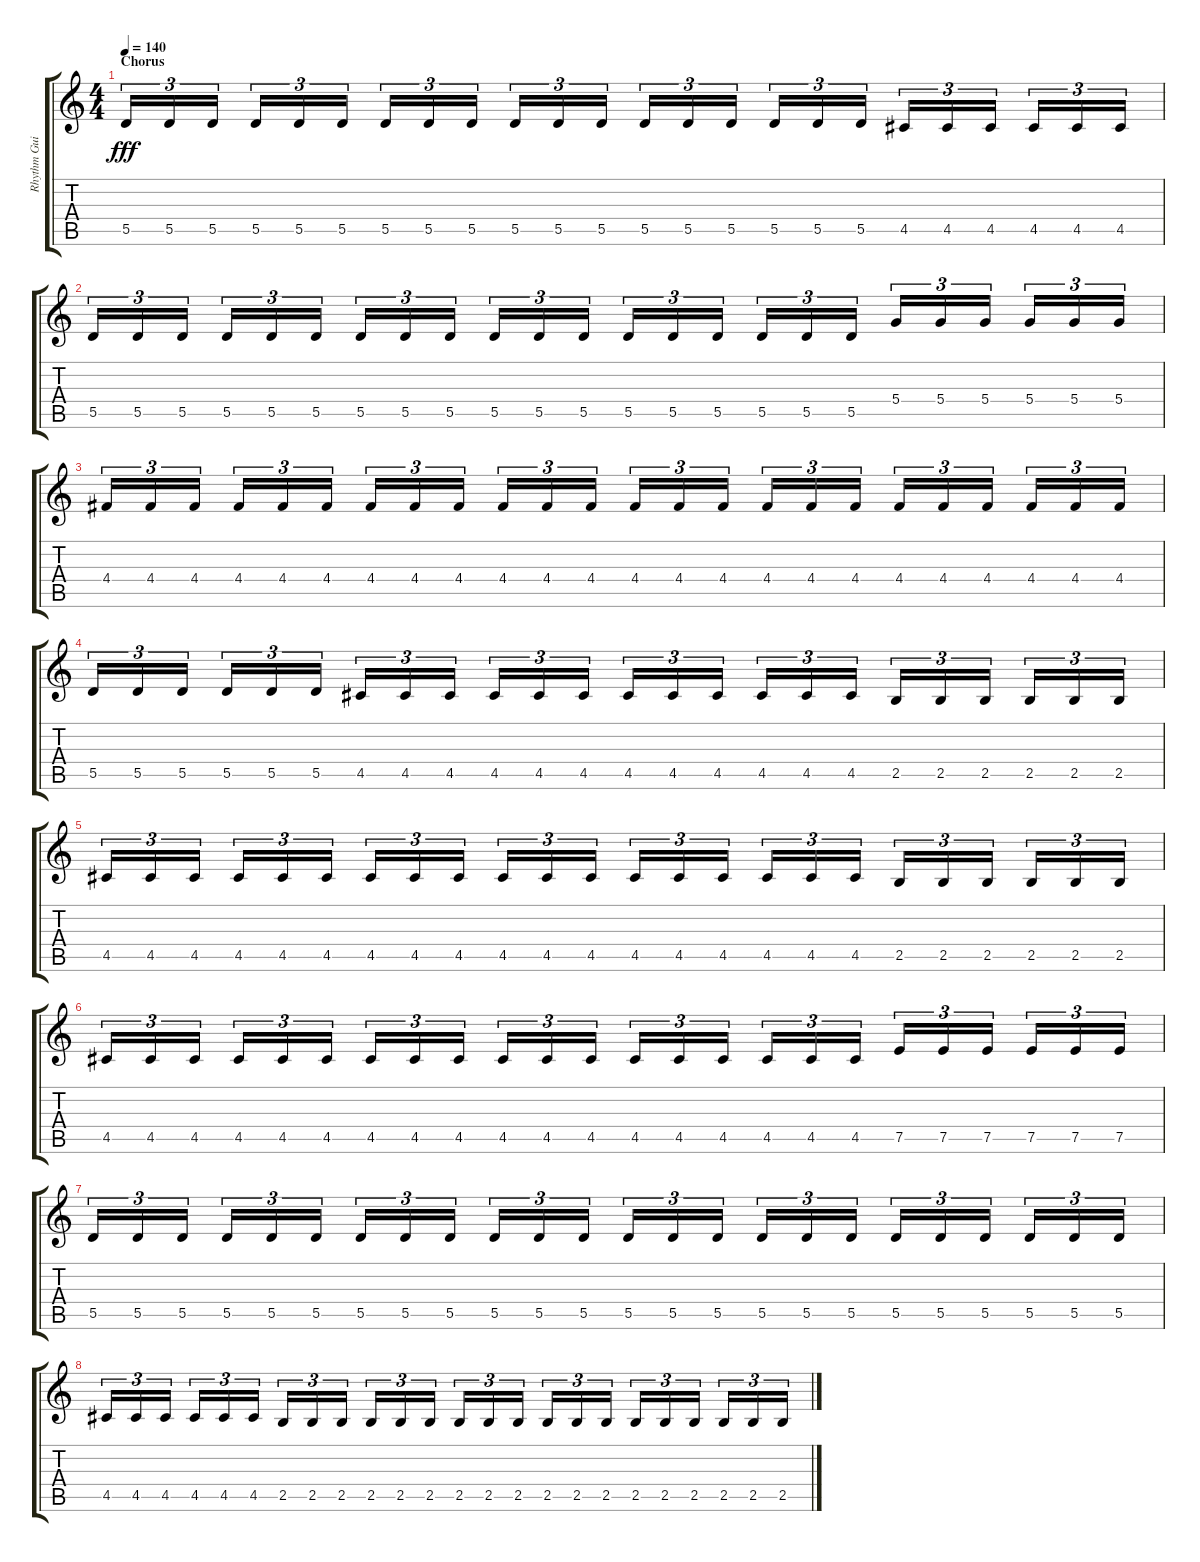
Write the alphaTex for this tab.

\track ("Rhythm Guitar" "Rhythm Gui") {instrument distortionguitar}
\staff {score tabs}
\tuning (E4 B3 G3 D3 A2 E2) {hide}
\ts (4 4)
\section ("" "Chorus")
\tempo 140
\clef g2
\ks c
5.5.16{tu (3 2) dy fff} 5.5.16{tu (3 2)} 5.5.16{tu (3 2) beam splitsecondary} 5.5.16{tu (3 2)} 5.5.16{tu (3 2)} 5.5.16{tu (3 2)} 5.5.16{tu (3 2)} 5.5.16{tu (3 2)} 5.5.16{tu (3 2) beam splitsecondary} 5.5.16{tu (3 2)} 5.5.16{tu (3 2)} 5.5.16{tu (3 2)} 5.5.16{tu (3 2)} 5.5.16{tu (3 2)} 5.5.16{tu (3 2) beam splitsecondary} 5.5.16{tu (3 2)} 5.5.16{tu (3 2)} 5.5.16{tu (3 2)} 4.5.16{tu (3 2)} 4.5.16{tu (3 2)} 4.5.16{tu (3 2) beam splitsecondary} 4.5.16{tu (3 2)} 4.5.16{tu (3 2)} 4.5.16{tu (3 2)} |
5.5.16{tu (3 2)} 5.5.16{tu (3 2)} 5.5.16{tu (3 2) beam splitsecondary} 5.5.16{tu (3 2)} 5.5.16{tu (3 2)} 5.5.16{tu (3 2)} 5.5.16{tu (3 2)} 5.5.16{tu (3 2)} 5.5.16{tu (3 2) beam splitsecondary} 5.5.16{tu (3 2)} 5.5.16{tu (3 2)} 5.5.16{tu (3 2)} 5.5.16{tu (3 2)} 5.5.16{tu (3 2)} 5.5.16{tu (3 2) beam splitsecondary} 5.5.16{tu (3 2)} 5.5.16{tu (3 2)} 5.5.16{tu (3 2)} 5.4.16{tu (3 2)} 5.4.16{tu (3 2)} 5.4.16{tu (3 2) beam splitsecondary} 5.4.16{tu (3 2)} 5.4.16{tu (3 2)} 5.4.16{tu (3 2)} |
4.4.16{tu (3 2)} 4.4.16{tu (3 2)} 4.4.16{tu (3 2) beam splitsecondary} 4.4.16{tu (3 2)} 4.4.16{tu (3 2)} 4.4.16{tu (3 2)} 4.4.16{tu (3 2)} 4.4.16{tu (3 2)} 4.4.16{tu (3 2) beam splitsecondary} 4.4.16{tu (3 2)} 4.4.16{tu (3 2)} 4.4.16{tu (3 2)} 4.4.16{tu (3 2)} 4.4.16{tu (3 2)} 4.4.16{tu (3 2) beam splitsecondary} 4.4.16{tu (3 2)} 4.4.16{tu (3 2)} 4.4.16{tu (3 2)} 4.4.16{tu (3 2)} 4.4.16{tu (3 2)} 4.4.16{tu (3 2) beam splitsecondary} 4.4.16{tu (3 2)} 4.4.16{tu (3 2)} 4.4.16{tu (3 2)} |
5.5.16{tu (3 2)} 5.5.16{tu (3 2)} 5.5.16{tu (3 2) beam splitsecondary} 5.5.16{tu (3 2)} 5.5.16{tu (3 2)} 5.5.16{tu (3 2)} 4.5.16{tu (3 2)} 4.5.16{tu (3 2)} 4.5.16{tu (3 2) beam splitsecondary} 4.5.16{tu (3 2)} 4.5.16{tu (3 2)} 4.5.16{tu (3 2)} 4.5.16{tu (3 2)} 4.5.16{tu (3 2)} 4.5.16{tu (3 2) beam splitsecondary} 4.5.16{tu (3 2)} 4.5.16{tu (3 2)} 4.5.16{tu (3 2)} 2.5.16{tu (3 2)} 2.5.16{tu (3 2)} 2.5.16{tu (3 2) beam splitsecondary} 2.5.16{tu (3 2)} 2.5.16{tu (3 2)} 2.5.16{tu (3 2)} |
4.5.16{tu (3 2)} 4.5.16{tu (3 2)} 4.5.16{tu (3 2) beam splitsecondary} 4.5.16{tu (3 2)} 4.5.16{tu (3 2)} 4.5.16{tu (3 2)} 4.5.16{tu (3 2)} 4.5.16{tu (3 2)} 4.5.16{tu (3 2) beam splitsecondary} 4.5.16{tu (3 2)} 4.5.16{tu (3 2)} 4.5.16{tu (3 2)} 4.5.16{tu (3 2)} 4.5.16{tu (3 2)} 4.5.16{tu (3 2) beam splitsecondary} 4.5.16{tu (3 2)} 4.5.16{tu (3 2)} 4.5.16{tu (3 2)} 2.5.16{tu (3 2)} 2.5.16{tu (3 2)} 2.5.16{tu (3 2) beam splitsecondary} 2.5.16{tu (3 2)} 2.5.16{tu (3 2)} 2.5.16{tu (3 2)} |
4.5.16{tu (3 2)} 4.5.16{tu (3 2)} 4.5.16{tu (3 2) beam splitsecondary} 4.5.16{tu (3 2)} 4.5.16{tu (3 2)} 4.5.16{tu (3 2)} 4.5.16{tu (3 2)} 4.5.16{tu (3 2)} 4.5.16{tu (3 2) beam splitsecondary} 4.5.16{tu (3 2)} 4.5.16{tu (3 2)} 4.5.16{tu (3 2)} 4.5.16{tu (3 2)} 4.5.16{tu (3 2)} 4.5.16{tu (3 2) beam splitsecondary} 4.5.16{tu (3 2)} 4.5.16{tu (3 2)} 4.5.16{tu (3 2)} 7.5.16{tu (3 2)} 7.5.16{tu (3 2)} 7.5.16{tu (3 2) beam splitsecondary} 7.5.16{tu (3 2)} 7.5.16{tu (3 2)} 7.5.16{tu (3 2)} |
5.5.16{tu (3 2)} 5.5.16{tu (3 2)} 5.5.16{tu (3 2) beam splitsecondary} 5.5.16{tu (3 2)} 5.5.16{tu (3 2)} 5.5.16{tu (3 2)} 5.5.16{tu (3 2)} 5.5.16{tu (3 2)} 5.5.16{tu (3 2) beam splitsecondary} 5.5.16{tu (3 2)} 5.5.16{tu (3 2)} 5.5.16{tu (3 2)} 5.5.16{tu (3 2)} 5.5.16{tu (3 2)} 5.5.16{tu (3 2) beam splitsecondary} 5.5.16{tu (3 2)} 5.5.16{tu (3 2)} 5.5.16{tu (3 2)} 5.5.16{tu (3 2)} 5.5.16{tu (3 2)} 5.5.16{tu (3 2) beam splitsecondary} 5.5.16{tu (3 2)} 5.5.16{tu (3 2)} 5.5.16{tu (3 2)} |
4.5.16{tu (3 2)} 4.5.16{tu (3 2)} 4.5.16{tu (3 2) beam splitsecondary} 4.5.16{tu (3 2)} 4.5.16{tu (3 2)} 4.5.16{tu (3 2)} 2.5.16{tu (3 2)} 2.5.16{tu (3 2)} 2.5.16{tu (3 2) beam splitsecondary} 2.5.16{tu (3 2)} 2.5.16{tu (3 2)} 2.5.16{tu (3 2)} 2.5.16{tu (3 2)} 2.5.16{tu (3 2)} 2.5.16{tu (3 2) beam splitsecondary} 2.5.16{tu (3 2)} 2.5.16{tu (3 2)} 2.5.16{tu (3 2)} 2.5.16{tu (3 2)} 2.5.16{tu (3 2)} 2.5.16{tu (3 2) beam splitsecondary} 2.5.16{tu (3 2)} 2.5.16{tu (3 2)} 2.5.16{tu (3 2)}
